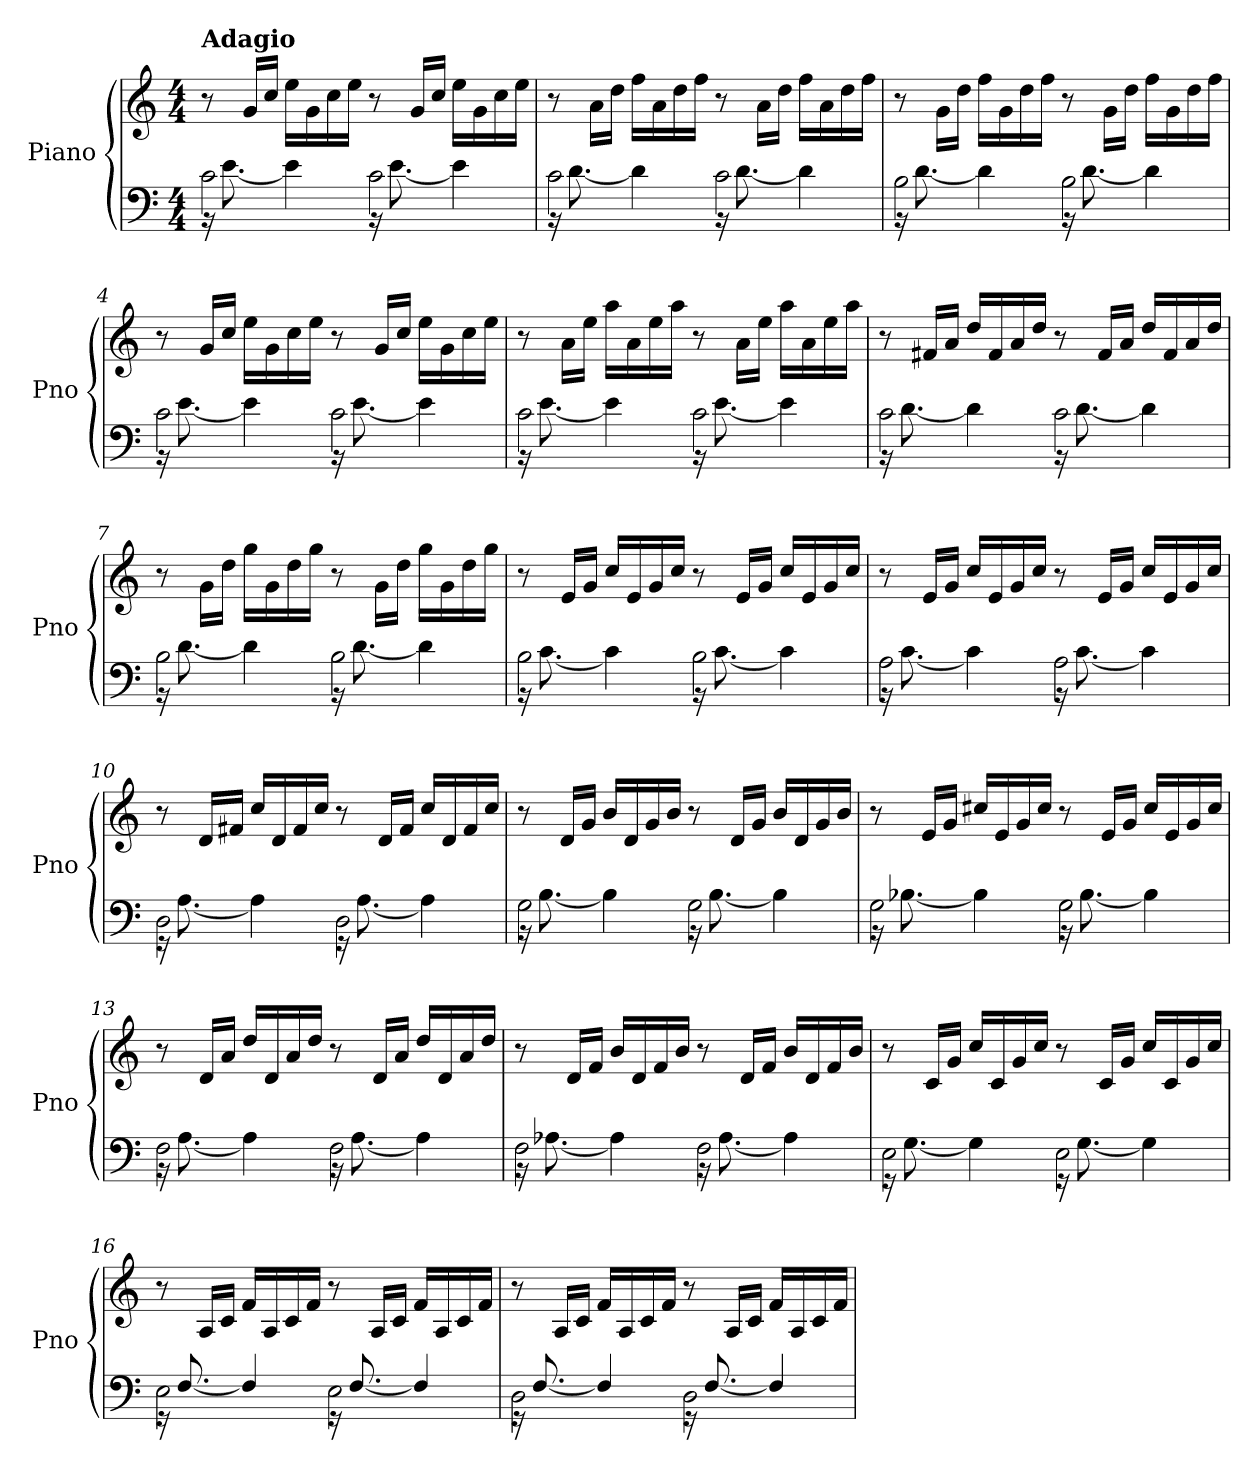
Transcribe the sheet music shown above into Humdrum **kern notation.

**kern	**kern
*part1	*part1
*staff2	*staff1
*I"Piano	*
*I'Pno	*
*clefF4	*clefG2
*k[]	*k[]
*M4/4	*M4/4
=1	=1
*^	*
!	!	!LO:TX:a:B:t=Adagio
2c\	16r	8r
.	[8.e\	.
.	.	16g/LL
.	.	16cc/JJ
.	4e\]	16ee\LL
.	.	16g\
.	.	16cc\
.	.	16ee\JJ
2c\	16r	8r
.	[8.e\	.
.	.	16g/LL
.	.	16cc/JJ
.	4e\]	16ee\LL
.	.	16g\
.	.	16cc\
.	.	16ee\JJ
=2	=2	=2
2c\	16r	8r
.	[8.d\	.
.	.	16a\LL
.	.	16dd\JJ
.	4d\]	16ff\LL
.	.	16a\
.	.	16dd\
.	.	16ff\JJ
2c\	16r	8r
.	[8.d\	.
.	.	16a\LL
.	.	16dd\JJ
.	4d\]	16ff\LL
.	.	16a\
.	.	16dd\
.	.	16ff\JJ
=3	=3	=3
2B\	16r	8r
.	[8.d\	.
.	.	16g\LL
.	.	16dd\JJ
.	4d\]	16ff\LL
.	.	16g\
.	.	16dd\
.	.	16ff\JJ
2B\	16r	8r
.	[8.d\	.
.	.	16g\LL
.	.	16dd\JJ
.	4d\]	16ff\LL
.	.	16g\
.	.	16dd\
.	.	16ff\JJ
=4	=4	=4
2c\	16r	8r
.	[8.e\	.
.	.	16g/LL
.	.	16cc/JJ
.	4e\]	16ee\LL
.	.	16g\
.	.	16cc\
.	.	16ee\JJ
2c\	16r	8r
.	[8.e\	.
.	.	16g/LL
.	.	16cc/JJ
.	4e\]	16ee\LL
.	.	16g\
.	.	16cc\
.	.	16ee\JJ
=5	=5	=5
2c\	16r	8r
.	[8.e\	.
.	.	16a\LL
.	.	16ee\JJ
.	4e\]	16aa\LL
.	.	16a\
.	.	16ee\
.	.	16aa\JJ
2c\	16r	8r
.	[8.e\	.
.	.	16a\LL
.	.	16ee\JJ
.	4e\]	16aa\LL
.	.	16a\
.	.	16ee\
.	.	16aa\JJ
=6	=6	=6
2c\	16r	8r
.	[8.d\	.
.	.	16f#X/LL
.	.	16a/JJ
.	4d\]	16dd/LL
.	.	16f#/
.	.	16a/
.	.	16dd/JJ
2c\	16r	8r
.	[8.d\	.
.	.	16f#/LL
.	.	16a/JJ
.	4d\]	16dd/LL
.	.	16f#/
.	.	16a/
.	.	16dd/JJ
=7	=7	=7
2B\	16r	8r
.	[8.d\	.
.	.	16g\LL
.	.	16dd\JJ
.	4d\]	16gg\LL
.	.	16g\
.	.	16dd\
.	.	16gg\JJ
2B\	16r	8r
.	[8.d\	.
.	.	16g\LL
.	.	16dd\JJ
.	4d\]	16gg\LL
.	.	16g\
.	.	16dd\
.	.	16gg\JJ
=8	=8	=8
2B\	16r	8r
.	[8.c\	.
.	.	16e/LL
.	.	16g/JJ
.	4c\]	16cc/LL
.	.	16e/
.	.	16g/
.	.	16cc/JJ
2B\	16r	8r
.	[8.c\	.
.	.	16e/LL
.	.	16g/JJ
.	4c\]	16cc/LL
.	.	16e/
.	.	16g/
.	.	16cc/JJ
=9	=9	=9
2A\	16r	8r
.	[8.c\	.
.	.	16e/LL
.	.	16g/JJ
.	4c\]	16cc/LL
.	.	16e/
.	.	16g/
.	.	16cc/JJ
2A\	16r	8r
.	[8.c\	.
.	.	16e/LL
.	.	16g/JJ
.	4c\]	16cc/LL
.	.	16e/
.	.	16g/
.	.	16cc/JJ
=10	=10	=10
2D\	16r	8r
.	[8.A\	.
.	.	16d/LL
.	.	16f#X/JJ
.	4A\]	16cc/LL
.	.	16d/
.	.	16f#/
.	.	16cc/JJ
2D\	16r	8r
.	[8.A\	.
.	.	16d/LL
.	.	16f#/JJ
.	4A\]	16cc/LL
.	.	16d/
.	.	16f#/
.	.	16cc/JJ
=11	=11	=11
2G\	16r	8r
.	[8.B\	.
.	.	16d/LL
.	.	16g/JJ
.	4B\]	16b/LL
.	.	16d/
.	.	16g/
.	.	16b/JJ
2G\	16r	8r
.	[8.B\	.
.	.	16d/LL
.	.	16g/JJ
.	4B\]	16b/LL
.	.	16d/
.	.	16g/
.	.	16b/JJ
=12	=12	=12
2G\	16r	8r
.	[8.B-X\	.
.	.	16e/LL
.	.	16g/JJ
.	4B-\]	16cc#X/LL
.	.	16e/
.	.	16g/
.	.	16cc#/JJ
2G\	16r	8r
.	[8.B-\	.
.	.	16e/LL
.	.	16g/JJ
.	4B-\]	16cc#/LL
.	.	16e/
.	.	16g/
.	.	16cc#/JJ
=13	=13	=13
2F\	16r	8r
.	[8.A\	.
.	.	16d/LL
.	.	16a/JJ
.	4A\]	16dd/LL
.	.	16d/
.	.	16a/
.	.	16dd/JJ
2F\	16r	8r
.	[8.A\	.
.	.	16d/LL
.	.	16a/JJ
.	4A\]	16dd/LL
.	.	16d/
.	.	16a/
.	.	16dd/JJ
=14	=14	=14
2F\	16r	8r
.	[8.A-X\	.
.	.	16d/LL
.	.	16f/JJ
.	4A-\]	16b/LL
.	.	16d/
.	.	16f/
.	.	16b/JJ
2F\	16r	8r
.	[8.A-\	.
.	.	16d/LL
.	.	16f/JJ
.	4A-\]	16b/LL
.	.	16d/
.	.	16f/
.	.	16b/JJ
=15	=15	=15
2E\	16r	8r
.	[8.G\	.
.	.	16c/LL
.	.	16g/JJ
.	4G\]	16cc/LL
.	.	16c/
.	.	16g/
.	.	16cc/JJ
2E\	16r	8r
.	[8.G\	.
.	.	16c/LL
.	.	16g/JJ
.	4G\]	16cc/LL
.	.	16c/
.	.	16g/
.	.	16cc/JJ
=16	=16	=16
2E\	16r	8r
.	[8.F/	.
.	.	16A/LL
.	.	16c/JJ
.	4F/]	16f/LL
.	.	16A/
.	.	16c/
.	.	16f/JJ
2E\	16r	8r
.	[8.F/	.
.	.	16A/LL
.	.	16c/JJ
.	4F/]	16f/LL
.	.	16A/
.	.	16c/
.	.	16f/JJ
=17	=17	=17
2D\	16r	8r
.	[8.F/	.
.	.	16A/LL
.	.	16c/JJ
.	4F/]	16f/LL
.	.	16A/
.	.	16c/
.	.	16f/JJ
2D\	16r	8r
.	[8.F/	.
.	.	16A/LL
.	.	16c/JJ
.	4F/]	16f/LL
.	.	16A/
.	.	16c/
.	.	16f/JJ
*v	*v	*
=	=
*-	*-
